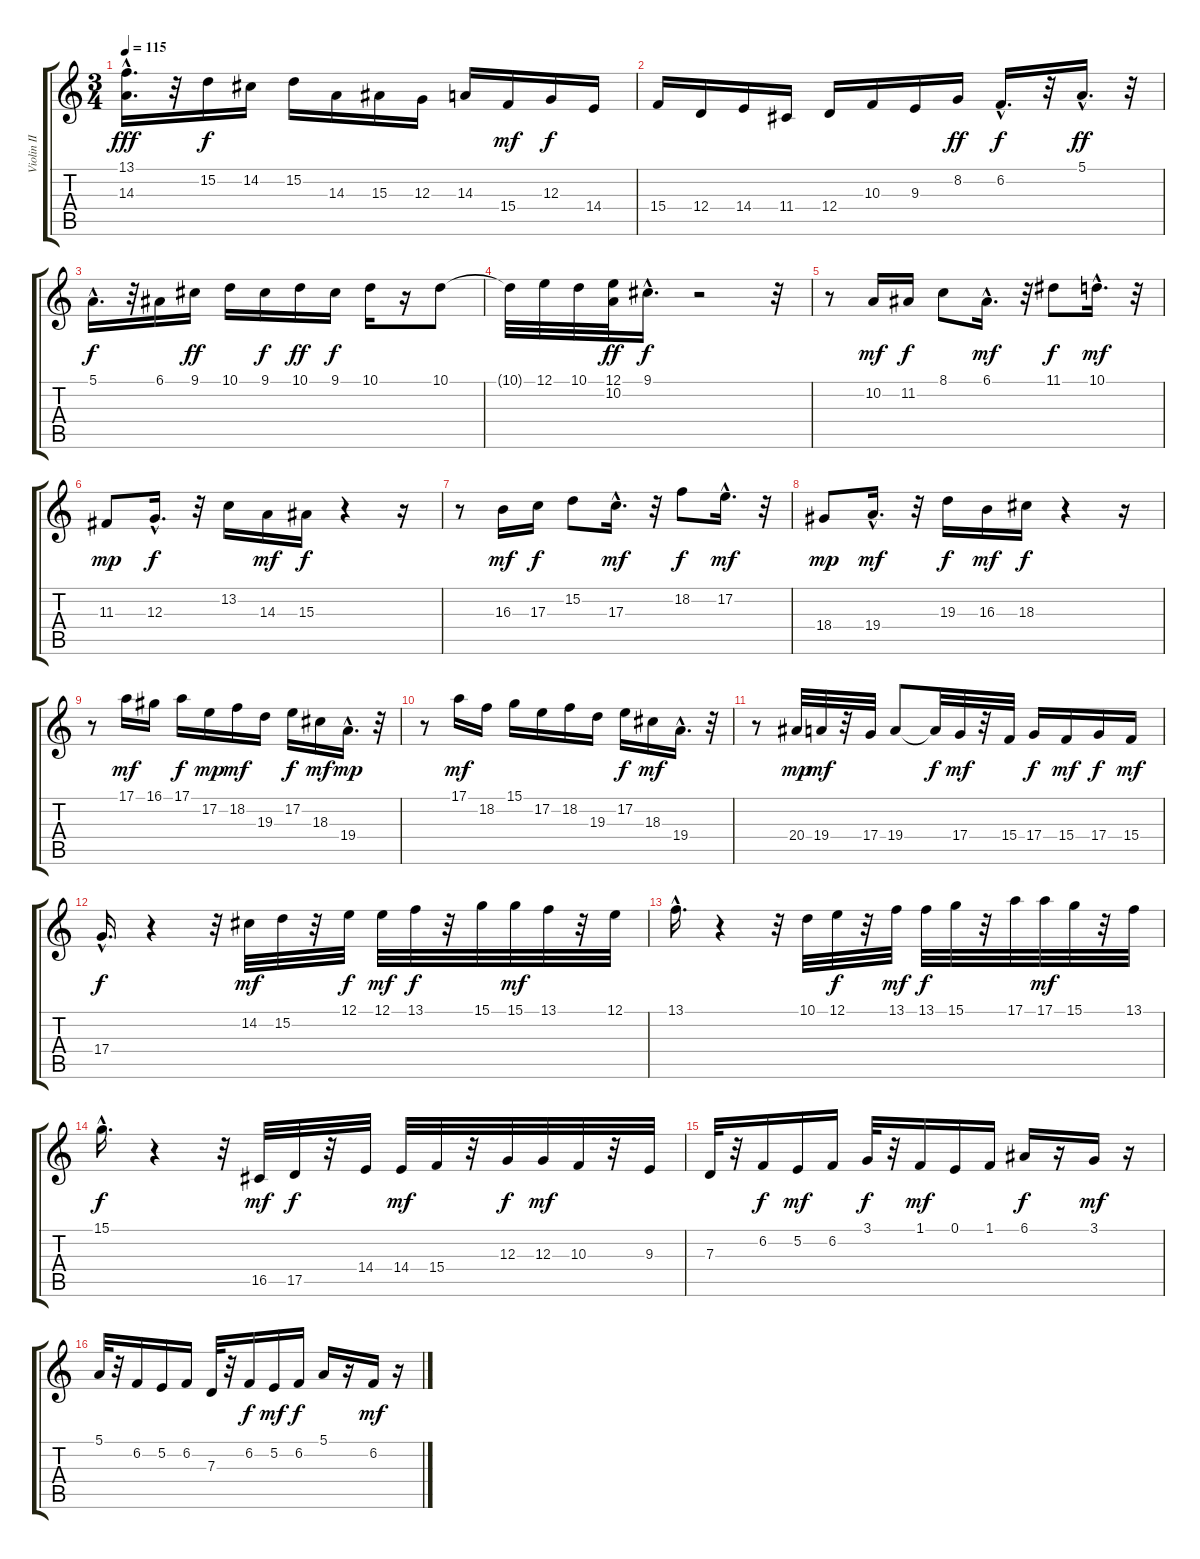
\track ("Violin II" "Violin II") {instrument violin}
\staff {score tabs}
\tuning (E4 B3 G3 D3 A2 E2) {hide}
\ts (3 4)
\tempo 115
\clef g2
\ks c
(13.1{hac} 14.3{hac}).16{d dy fff} r.32 15.2.16{dy f} 14.2.16 15.2.16 14.3.16 15.3.16 12.3.16 14.3.16 15.4.16{dy mf} 12.3.16{dy f} 14.4.16 |
15.4.16 12.4.16 14.4.16 11.4.16 12.4.16 10.3.16 9.3.16 8.2.16{dy ff} 6.2{hac}.16{d dy f} r.32 5.1{hac}.16{d dy ff} r.32 |
5.1{hac}.16{d dy f} r.32 6.1.16 9.1.16{dy ff} 10.1.16 9.1.16{dy f} 10.1.16{dy ff} 9.1.16{dy f} 10.1.16 r.16 10.1.8 |
10.1{t}.32 12.1.32 10.1.32 (12.1 10.2).32{dy ff} 9.1{hac}.16{d dy f} r.2 r.32 |
r.8 10.2.16{dy mf} 11.2.16{dy f} 8.1.8 6.1{hac}.16{d dy mf} r.32 11.1.8{dy f} 10.1{hac}.16{d dy mf} r.32 |
11.3.8{dy mp} 12.3{hac}.16{d dy f} r.32 13.2.16 14.3.16{dy mf} 15.3.16{dy f} r.4 r.16 |
r.8 16.3.16{dy mf} 17.3.16{dy f} 15.2.8 17.3{hac}.16{d dy mf} r.32 18.2.8{dy f} 17.2{hac}.16{d dy mf} r.32 |
18.4.8{dy mp} 19.4{hac}.16{d dy mf} r.32 19.3.16{dy f} 16.3.16{dy mf} 18.3.16{dy f} r.4 r.16 |
r.8 17.1.16{dy mf} 16.1.16 17.1.16{dy f} 17.2.16{dy mp} 18.2.16{dy mf} 19.3.16 17.2.16{dy f} 18.3.16{dy mf} 19.4{hac}.16{d dy mp} r.32 |
r.8 17.1.16{dy mf} 18.2.16 15.1.16 17.2.16 18.2.16 19.3.16 17.2.16{dy f} 18.3.16{dy mf} 19.4{hac}.16{d} r.32 |
r.8 20.4.32{dy mp} 19.4.32{dy mf} r.32 17.4.32 19.4.8 19.4{t}.32{dy f} 17.4.32{dy mf} r.32 15.4.32 17.4.16{dy f} 15.4.16{dy mf} 17.4.16{dy f} 15.4.16{dy mf} |
17.4{hac}.16{d dy f} r.4 r.32 14.2.32{dy mf} 15.2.32 r.32 12.1.32{dy f} 12.1.32{dy mf} 13.1.32{dy f} r.32 15.1.32 15.1.32{dy mf} 13.1.32 r.32 12.1.32 |
13.1{hac}.16{d} r.4 r.32 10.1.32 12.1.32{dy f} r.32 13.1.32{dy mf} 13.1.32{dy f} 15.1.32 r.32 17.1.32 17.1.32{dy mf} 15.1.32 r.32 13.1.32 |
15.1{hac}.16{d dy f} r.4 r.32 16.5.32{dy mf} 17.5.32{dy f} r.32 14.4.32 14.4.32{dy mf} 15.4.32 r.32 12.3.32{dy f} 12.3.32{dy mf} 10.3.32 r.32 9.3.32 |
7.3.32 r.32 6.2.16{dy f} 5.2.16{dy mf} 6.2.16 3.1.32{dy f} r.32 1.1.16{dy mf} 0.1.16 1.1.16 6.1.16{dy f} r.16 3.1.16{dy mf} r.16 |
5.1.32 r.32 6.2.16 5.2.16 6.2.16 7.3.32 r.32 6.2.16{dy f} 5.2.16{dy mf} 6.2.16{dy f} 5.1.16 r.16 6.2.16{dy mf} r.16
